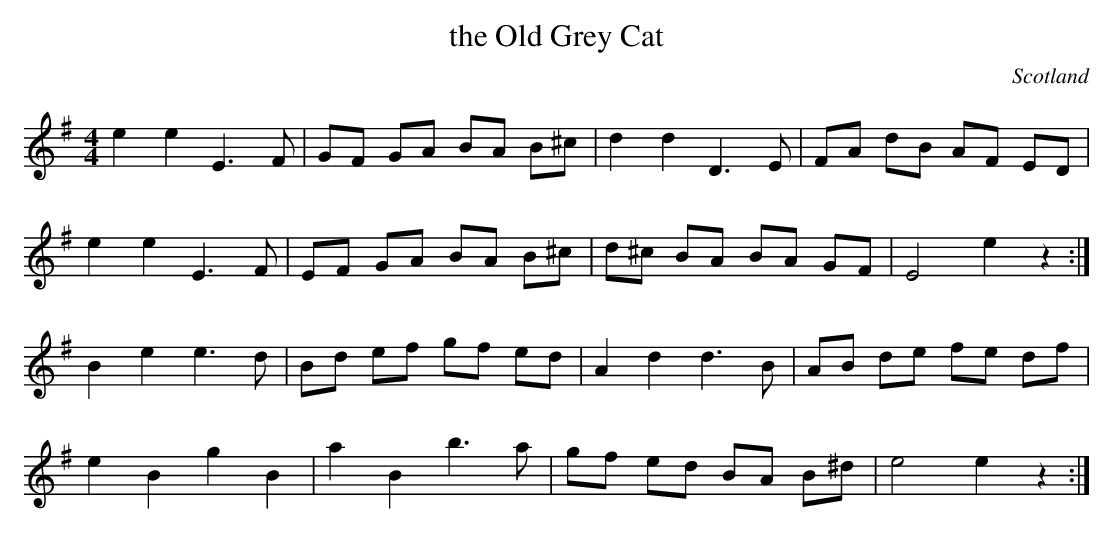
X:1
T:the Old Grey Cat
O:Scotland
M:4/4
K:Em
e2e2 E3F | GF GA BA B^c |\
d2d2 D3E | FA dB AF ED  |
e2e2 E3F | EF GA BA B^c |\
d^c BA BA GF | E4 e2z2 :|
B2e2 e3d | Bd ef gf ed  |\
A2d2 d3B | AB de fe df  |
e2B2 g2B2 |a2B2 b3a     |\
gf ed BA B^d | e4 e2z2 :|
